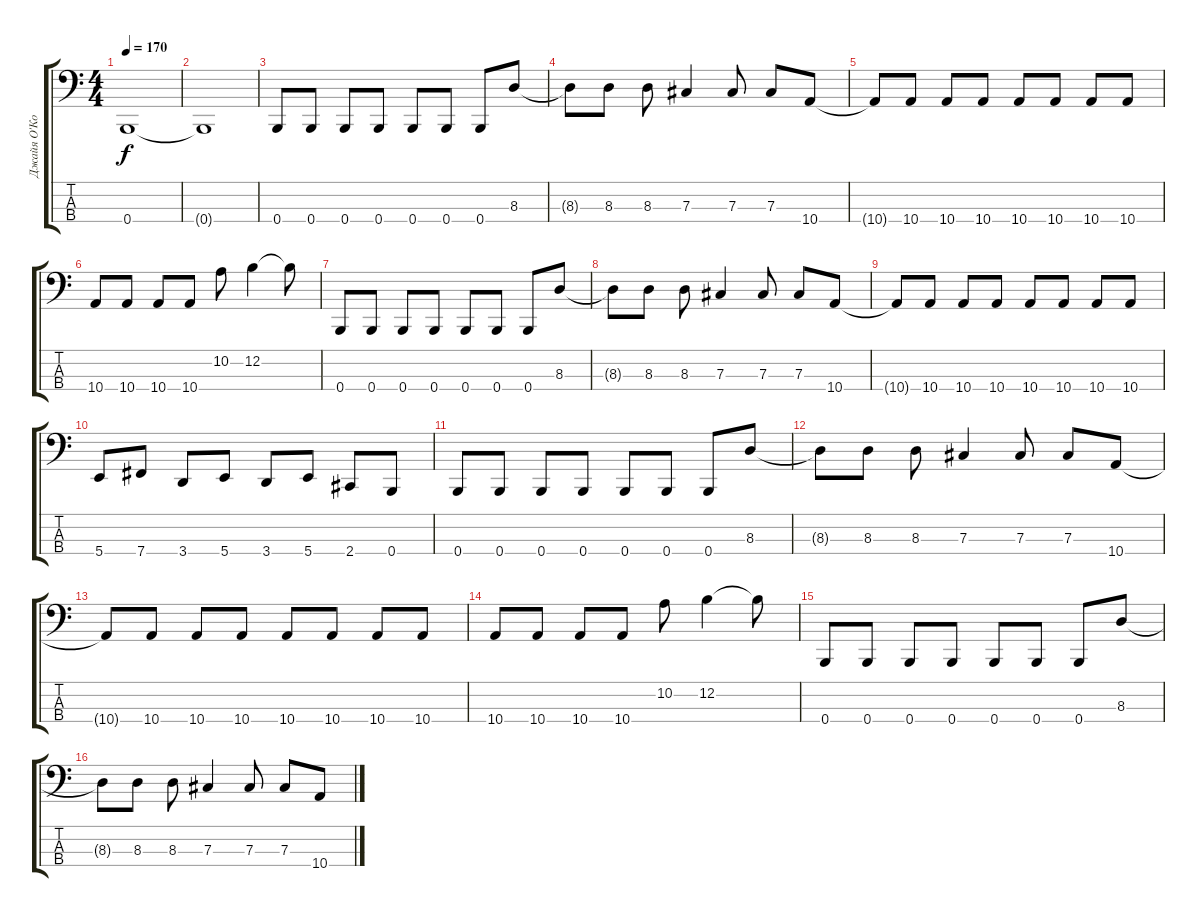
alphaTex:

\track ("Джайя О'Коннор" "Джайя О'Ко") {instrument electricbassfinger}
\staff {score tabs}
\tuning (E2 B1 Gb1 B0) {hide}
\ts (4 4)
\tempo 170
\clef f4
\ks c
0.4{t}.1{dy f} |
0.4{t}.1 |
0.4.8 0.4.8 0.4.8 0.4.8 0.4.8 0.4.8 0.4.8 8.3.8 |
8.3{t}.8 8.3.8 8.3.8 7.3.4 7.3.8 7.3.8 10.4.8 |
10.4{t}.8 10.4.8 10.4.8 10.4.8 10.4.8 10.4.8 10.4.8 10.4.8 |
10.4.8 10.4.8 10.4.8 10.4.8 10.2.8 12.2.4 12.2{t}.8 |
0.4.8 0.4.8 0.4.8 0.4.8 0.4.8 0.4.8 0.4.8 8.3.8 |
8.3{t}.8 8.3.8 8.3.8 7.3.4 7.3.8 7.3.8 10.4.8 |
10.4{t}.8 10.4.8 10.4.8 10.4.8 10.4.8 10.4.8 10.4.8 10.4.8 |
5.4.8 7.4.8 3.4.8 5.4.8 3.4.8 5.4.8 2.4.8 0.4.8 |
0.4.8 0.4.8 0.4.8 0.4.8 0.4.8 0.4.8 0.4.8 8.3.8 |
8.3{t}.8 8.3.8 8.3.8 7.3.4 7.3.8 7.3.8 10.4.8 |
10.4{t}.8 10.4.8 10.4.8 10.4.8 10.4.8 10.4.8 10.4.8 10.4.8 |
10.4.8 10.4.8 10.4.8 10.4.8 10.2.8 12.2.4 12.2{t}.8 |
0.4.8 0.4.8 0.4.8 0.4.8 0.4.8 0.4.8 0.4.8 8.3.8 |
8.3{t}.8 8.3.8 8.3.8 7.3.4 7.3.8 7.3.8 10.4.8
